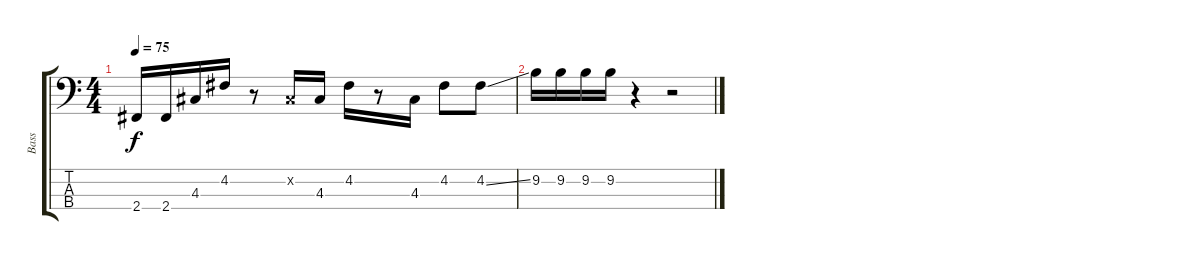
\track ("Bass" "Bass") {instrument acousticbass}
\staff {score tabs}
\tuning (G2 D2 A1 E1) {hide}
\ts (4 4)
\tempo 75
\clef f4
\ks c
2.4.16{dy f} 2.4.16 4.3.16 4.2.16 r.8 -1.2{x}.16 4.3.16 4.2.16 r.8 4.3.16 4.2.8 4.2{ss}.8 |
9.2.16 9.2.16 9.2.16 9.2.16 r.4 r.2
